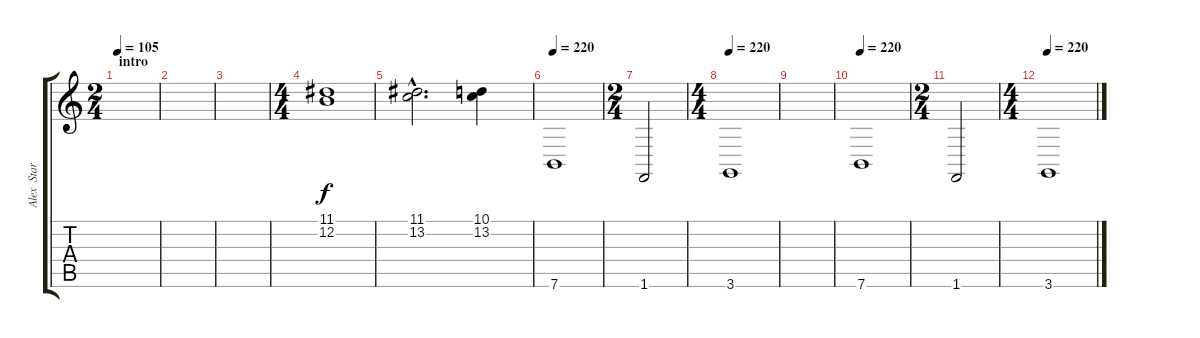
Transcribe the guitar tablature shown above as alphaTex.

\track ("Alex  Staropoli " "Alex  Star") {instrument stringensemble1}
\staff {score tabs}
\tuning (E4 B3 G3 D3 A2 E2) {hide}
\ts (2 4)
\section ("" "intro")
\tempo 105
\clef g2
\ks c
|
|
|
\ts (4 4)
(11.1 12.2).1 |
(11.1{hac} 13.2{hac}).2{d} (10.1 13.2).4 |
\tempo 220
7.6.1 |
\ts (2 4)
1.6.2 |
\ts (4 4)
\tempo 220
3.6.1 |
|
\tempo 220
7.6.1 |
\ts (2 4)
1.6.2 |
\ts (4 4)
\tempo 220
3.6.1
